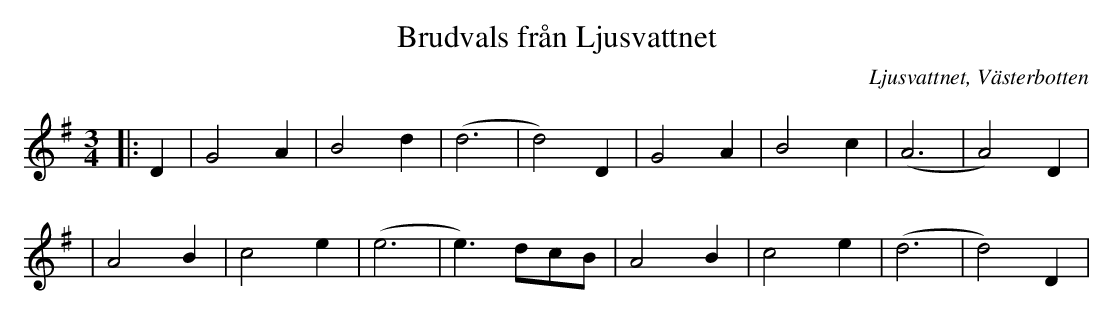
X:1
T:Brudvals från Ljusvattnet
O:Ljusvattnet, Västerbotten
M:3/4
L:1/4
K:G
|: D | G2A | B2d | (d3 | d2)D | G2A | B2c | (A3 | A2)D |
|A2B | c2e | (e3 | e3/)d/c/B/ | A2B | c2e | (d3 | d2)D |
|
